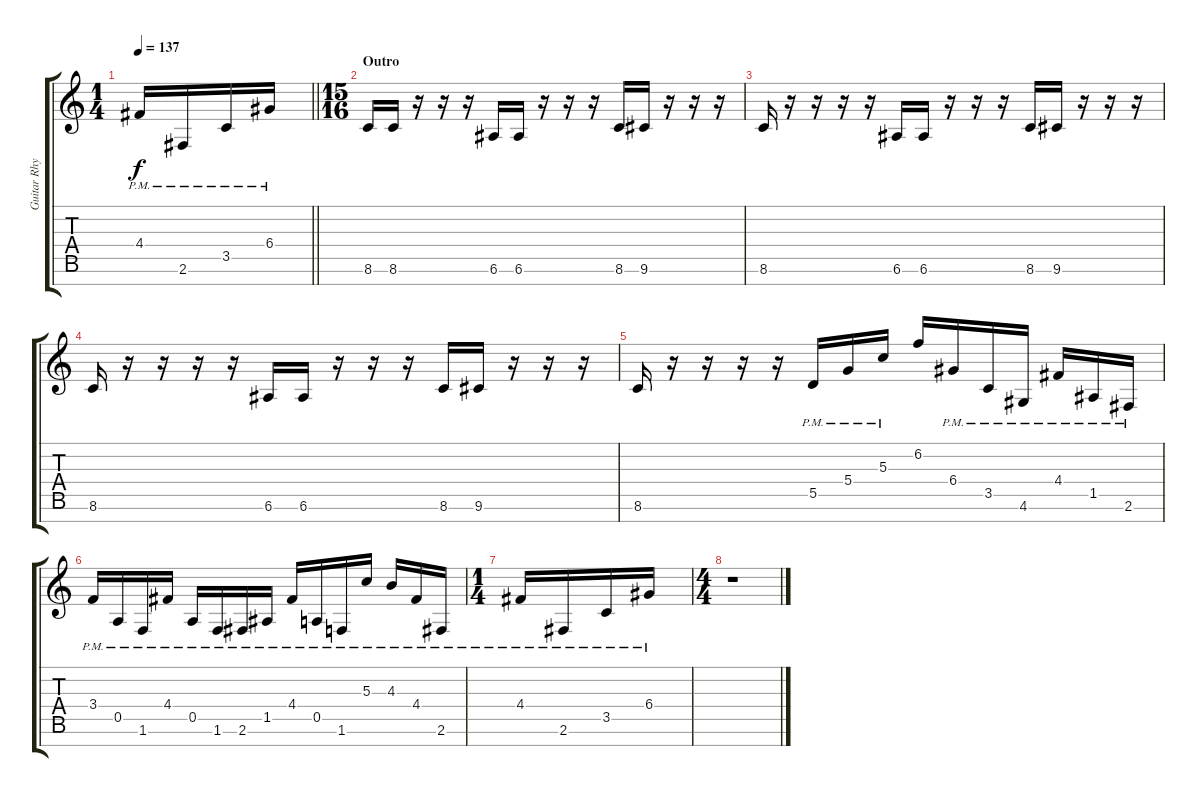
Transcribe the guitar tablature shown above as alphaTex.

\track ("Guitar Rhythm and Overdubs" "Guitar Rhy") {instrument distortionguitar}
\staff {score tabs}
\tuning (E4 B3 G3 D3 A2 E2 B1) {hide}
\ts (1 4)
\tempo 137
\clef g2
\barLineRight lightlight
\ks c
4.4{pm}.16{dy f} 2.6{pm}.16 3.5{pm}.16 6.4{pm}.16 |
\ts (15 16)
\section ("" "Outro")
8.6.16 8.6.16 r.16 r.16 r.16 6.6.16 6.6.16 r.16 r.16 r.16 8.6.16 9.6.16 r.16 r.16 r.16 |
8.6.16 r.16 r.16 r.16 r.16 6.6.16 6.6.16 r.16 r.16 r.16 8.6.16 9.6.16 r.16 r.16 r.16 |
8.6.16 r.16 r.16 r.16 r.16 6.6.16 6.6.16 r.16 r.16 r.16 8.6.16 9.6.16 r.16 r.16 r.16 |
8.6.16 r.16 r.16 r.16 r.16 5.5{pm}.16 5.4{pm}.16 5.3{pm}.16 6.2.16 6.4{pm}.16 3.5{pm}.16 4.6{pm}.16 4.4{pm}.16 1.5{pm}.16 2.6{pm}.16 |
3.4{pm}.16 0.5{pm}.16 1.6{pm}.16 4.4{pm}.16 0.5{pm}.16 1.6{pm}.16 2.6{pm}.16 1.5{pm}.16 4.4{pm}.16 0.5{pm}.16 1.6{pm}.16 5.3{pm}.16 4.3{pm}.16 4.4{pm}.16 2.6{pm}.16 |
\ts (1 4)
4.4{pm}.16 2.6{pm}.16 3.5{pm}.16 6.4{pm}.16 |
\ts (4 4)
r.1
